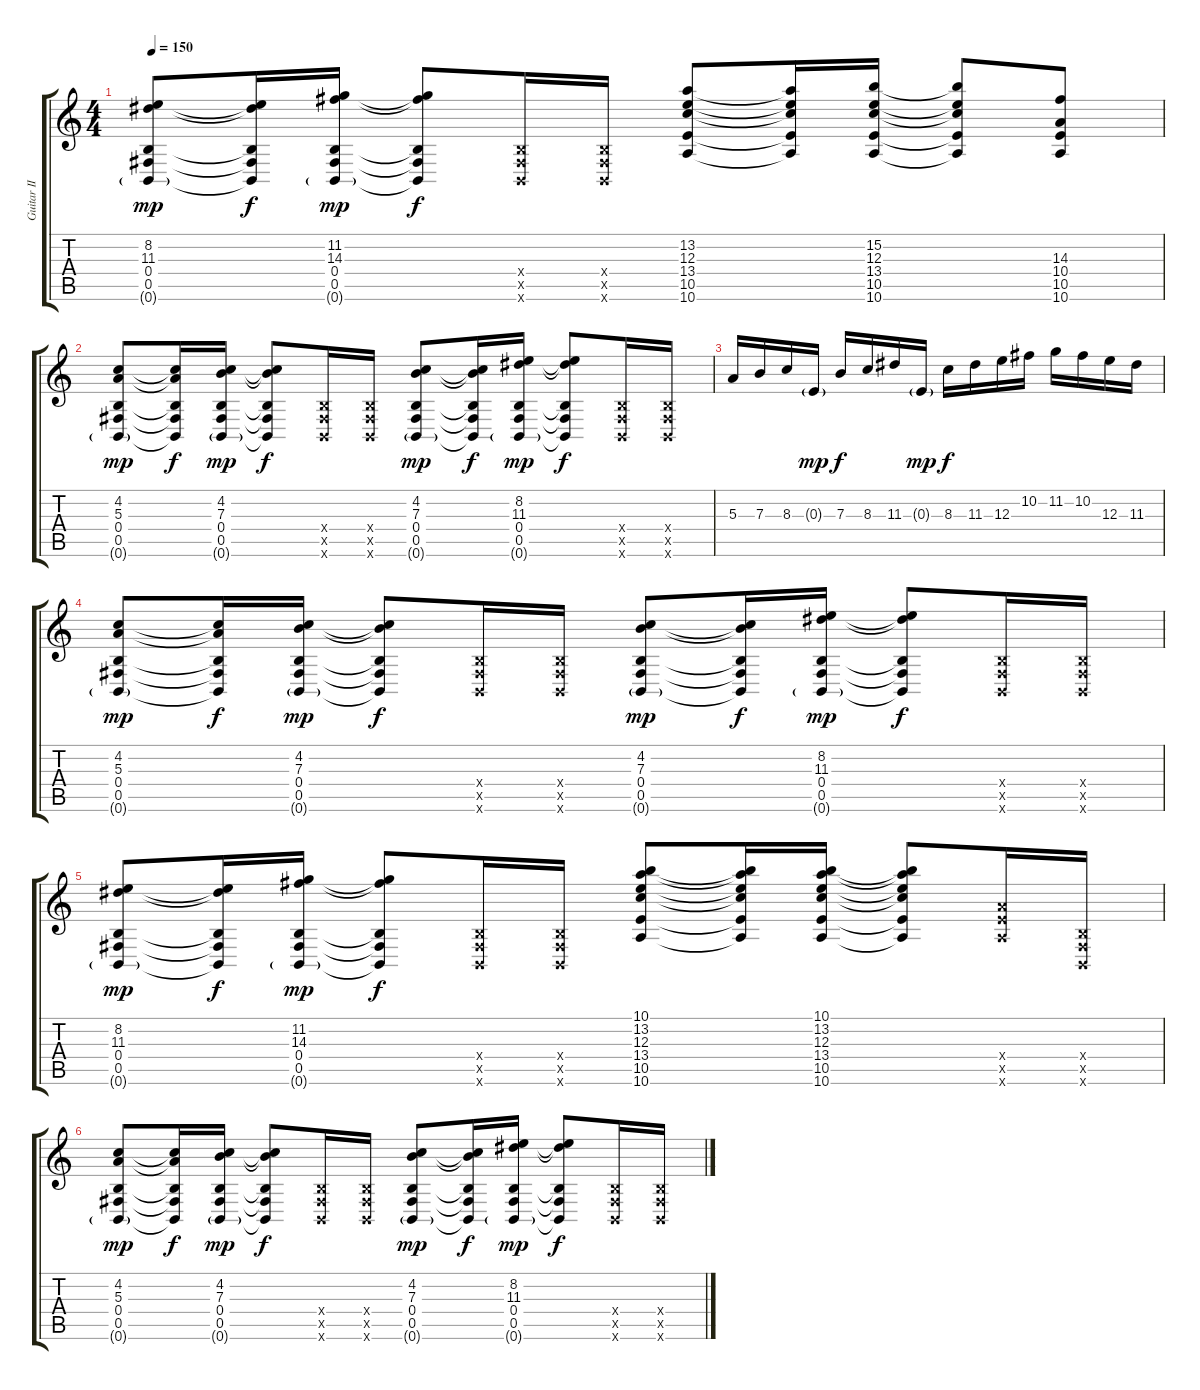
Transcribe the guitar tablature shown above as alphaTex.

\track ("Guitar II" "Guitar II") {instrument distortionguitar}
\staff {score tabs}
\tuning (Db4 Ab3 E3 B2 Gb2 B1) {hide}
\ts (4 4)
\tempo 150
\clef g2
\ks c
(8.2 11.3 0.4 0.5 0.6{g}).8{dy mp} (8.2{t} 11.3{t} 0.4{t} 0.5{t} 0.6{t}).16{dy f} (11.2 14.3 0.4 0.5 0.6{g}).16{dy mp} (11.2{t} 14.3{t} 0.4{t} 0.5{t} 0.6{t}).8{dy f} (0.4{x} 0.5{x} 0.6{x}).16 (0.4{x} 0.5{x} 0.6{x}).16 (13.2 12.3 13.4 10.5 10.6).8 (13.2{t} 12.3{t} 13.4{t} 10.5{t} 10.6{t}).16 (15.2 12.3 13.4 10.5 10.6).16 (15.2{t} 12.3{t} 13.4{t} 10.5{t} 10.6{t}).8 (14.3 10.4 10.5 10.6).8 |
(4.2 5.3 0.4 0.5 0.6{g}).8{dy mp} (4.2{t} 5.3{t} 0.4{t} 0.5{t} 0.6{t}).16{dy f} (4.2 7.3 0.4 0.5 0.6{g}).16{dy mp} (4.2{t} 7.3{t} 0.4{t} 0.5{t} 0.6{t}).8{dy f} (0.4{x} 0.5{x} 0.6{x}).16 (0.4{x} 0.5{x} 0.6{x}).16 (4.2 7.3 0.4 0.5 0.6{g}).8{dy mp} (4.2{t} 7.3{t} 0.4{t} 0.5{t} 0.6{t}).16{dy f} (8.2 11.3 0.4 0.5 0.6{g}).16{dy mp} (8.2{t} 11.3{t} 0.4{t} 0.5{t} 0.6{t}).8{dy f} (0.4{x} 0.5{x} 0.6{x}).16 (0.4{x} 0.5{x} 0.6{x}).16 |
5.3.16 7.3.16 8.3.16 0.3{g}.16{dy mp} 7.3.16{dy f} 8.3.16 11.3.16 0.3{g}.16{dy mp} 8.3.16{dy f} 11.3.16 12.3.16 10.2.16 11.2.16 10.2.16 12.3.16 11.3.16 |
(4.2 5.3 0.4 0.5 0.6{g}).8{dy mp} (4.2{t} 5.3{t} 0.4{t} 0.5{t} 0.6{t}).16{dy f} (4.2 7.3 0.4 0.5 0.6{g}).16{dy mp} (4.2{t} 7.3{t} 0.4{t} 0.5{t} 0.6{t}).8{dy f} (0.4{x} 0.5{x} 0.6{x}).16 (0.4{x} 0.5{x} 0.6{x}).16 (4.2 7.3 0.4 0.5 0.6{g}).8{dy mp} (4.2{t} 7.3{t} 0.4{t} 0.5{t} 0.6{t}).16{dy f} (8.2 11.3 0.4 0.5 0.6{g}).16{dy mp} (8.2{t} 11.3{t} 0.4{t} 0.5{t} 0.6{t}).8{dy f} (0.4{x} 0.5{x} 0.6{x}).16 (0.4{x} 0.5{x} 0.6{x}).16 |
(8.2 11.3 0.4 0.5 0.6{g}).8{dy mp} (8.2{t} 11.3{t} 0.4{t} 0.5{t} 0.6{t}).16{dy f} (11.2 14.3 0.4 0.5 0.6{g}).16{dy mp} (11.2{t} 14.3{t} 0.4{t} 0.5{t} 0.6{t}).8{dy f} (0.4{x} 0.5{x} 0.6{x}).16 (0.4{x} 0.5{x} 0.6{x}).16 (10.1 13.2 12.3 13.4 10.5 10.6).8 (10.1{t} 13.2{t} 12.3{t} 13.4{t} 10.5{t} 10.6{t}).16 (10.1 13.2 12.3 13.4 10.5 10.6).16 (10.1{t} 13.2{t} 12.3{t} 13.4{t} 10.5{t} 10.6{t}).8 (10.4{x} 10.5{x} 10.6{x}).16 (0.4{x} 0.5{x} 0.6{x}).16 |
(4.2 5.3 0.4 0.5 0.6{g}).8{dy mp} (4.2{t} 5.3{t} 0.4{t} 0.5{t} 0.6{t}).16{dy f} (4.2 7.3 0.4 0.5 0.6{g}).16{dy mp} (4.2{t} 7.3{t} 0.4{t} 0.5{t} 0.6{t}).8{dy f} (0.4{x} 0.5{x} 0.6{x}).16 (0.4{x} 0.5{x} 0.6{x}).16 (4.2 7.3 0.4 0.5 0.6{g}).8{dy mp} (4.2{t} 7.3{t} 0.4{t} 0.5{t} 0.6{t}).16{dy f} (8.2 11.3 0.4 0.5 0.6{g}).16{dy mp} (8.2{t} 11.3{t} 0.4{t} 0.5{t} 0.6{t}).8{dy f} (0.4{x} 0.5{x} 0.6{x}).16 (0.4{x} 0.5{x} 0.6{x}).16
